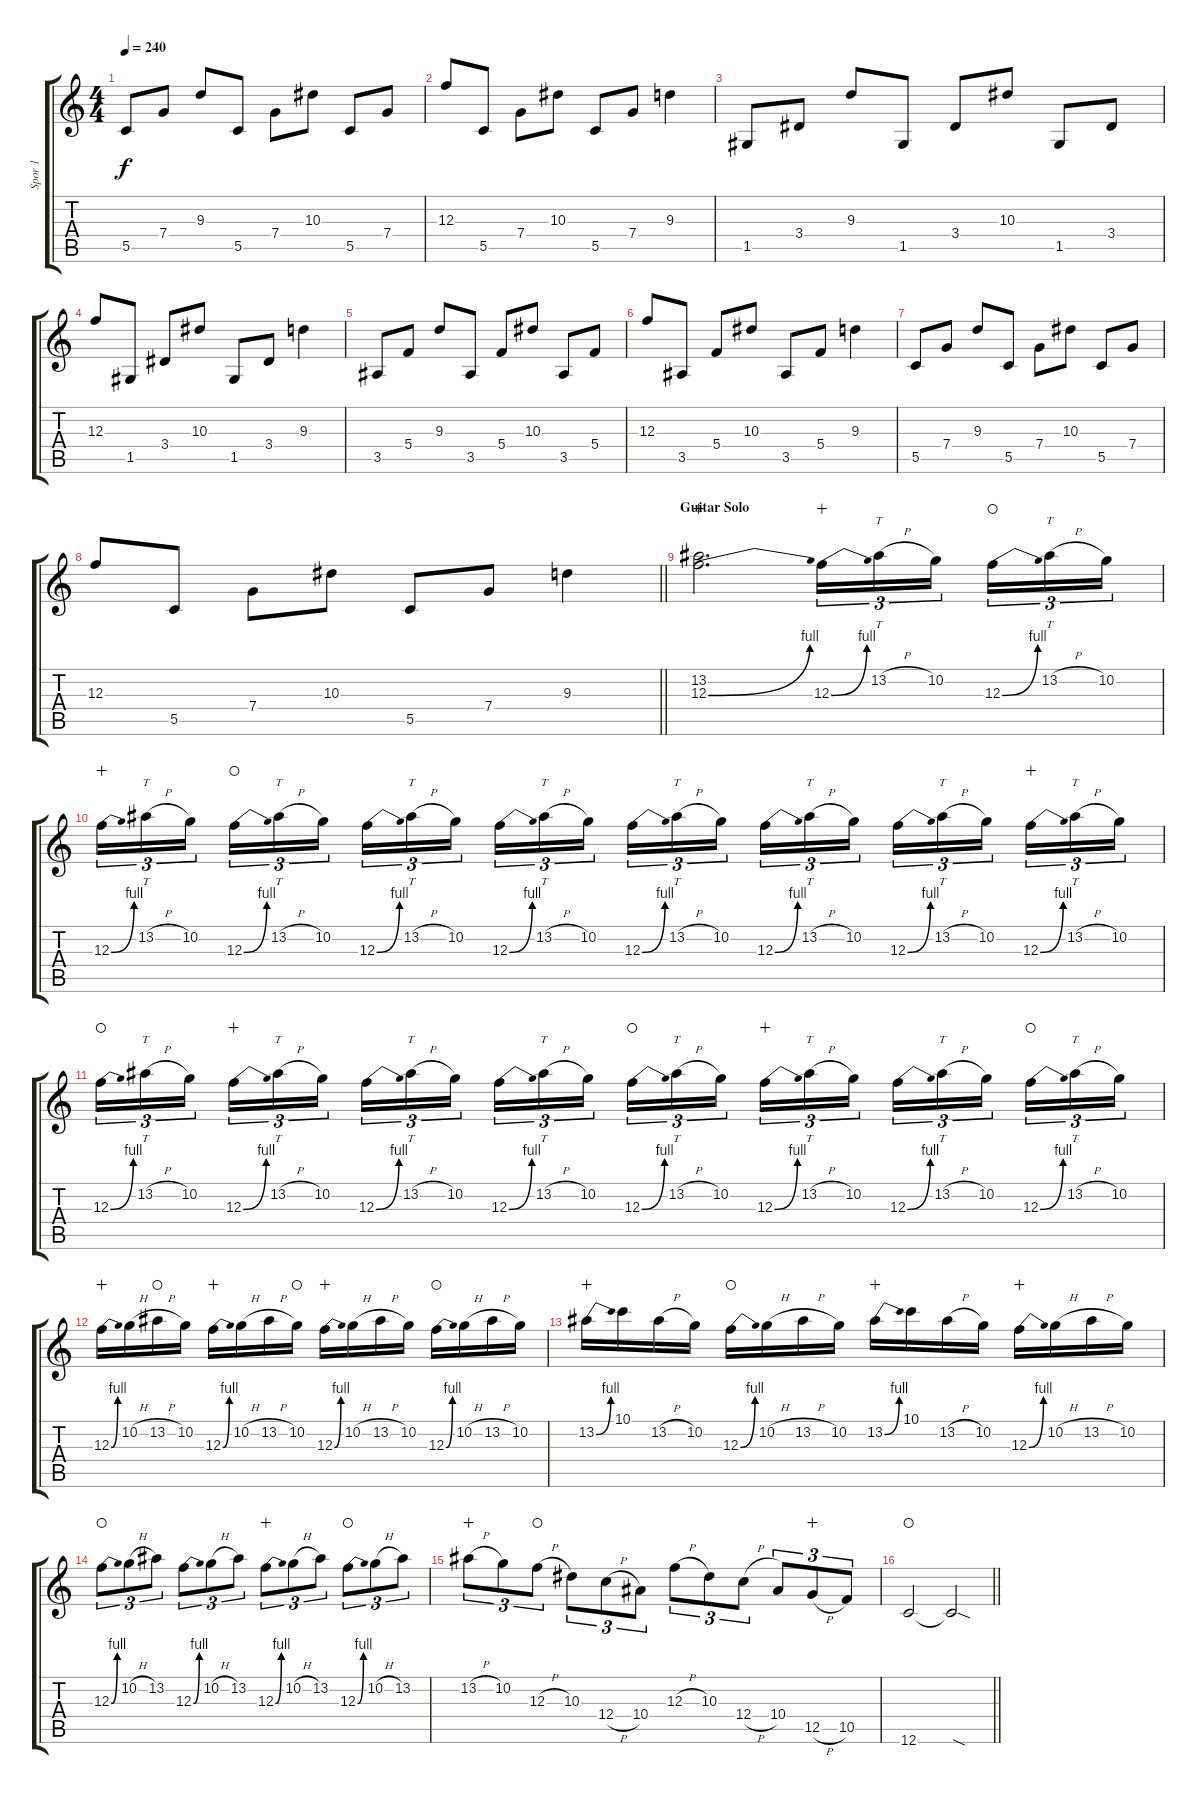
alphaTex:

\track ("Spor 1" "Spor 1") {instrument distortionguitar}
\staff {score tabs}
\tuning (D4 A3 F3 C3 G2 C2) {hide}
\ts (4 4)
\tempo 240
\clef g2
\ks c
5.5.8{dy f} 7.4.8 9.3.8 5.5.8 7.4.8 10.3.8 5.5.8 7.4.8 |
12.3.8 5.5.8 7.4.8 10.3.8 5.5.8 7.4.8 9.3.4 |
1.5.8 3.4.8 9.3.8 1.5.8 3.4.8 10.3.8 1.5.8 3.4.8 |
12.3.8 1.5.8 3.4.8 10.3.8 1.5.8 3.4.8 9.3.4 |
3.5.8 5.4.8 9.3.8 3.5.8 5.4.8 10.3.8 3.5.8 5.4.8 |
12.3.8 3.5.8 5.4.8 10.3.8 3.5.8 5.4.8 9.3.4 |
5.5.8 7.4.8 9.3.8 5.5.8 7.4.8 10.3.8 5.5.8 7.4.8 |
\barLineRight lightlight
12.3.8 5.5.8 7.4.8 10.3.8 5.5.8 7.4.8 9.3.4 |
\section ("" "Guitar Solo")
(13.2 12.3{be (bend 0 0 60 4)}).2{d wahc} 12.3{be (bend 0 0 60 4)}.16{tu (3 2) wahc} 13.2{h}.16{tt tu (3 2)} 10.2.16{tu (3 2) beam splitsecondary} 12.3{be (bend 0 0 60 4)}.16{tu (3 2) waho} 13.2{h}.16{tt tu (3 2)} 10.2.16{tu (3 2)} |
12.3{be (bend 0 0 60 4)}.16{tu (3 2) wahc} 13.2{h}.16{tt tu (3 2)} 10.2.16{tu (3 2) beam splitsecondary} 12.3{be (bend 0 0 60 4)}.16{tu (3 2) waho} 13.2{h}.16{tt tu (3 2)} 10.2.16{tu (3 2)} 12.3{be (bend 0 0 60 4)}.16{tu (3 2)} 13.2{h}.16{tt tu (3 2)} 10.2.16{tu (3 2) beam splitsecondary} 12.3{be (bend 0 0 60 4)}.16{tu (3 2)} 13.2{h}.16{tt tu (3 2)} 10.2.16{tu (3 2)} 12.3{be (bend 0 0 60 4)}.16{tu (3 2)} 13.2{h}.16{tt tu (3 2)} 10.2.16{tu (3 2) beam splitsecondary} 12.3{be (bend 0 0 60 4)}.16{tu (3 2)} 13.2{h}.16{tt tu (3 2)} 10.2.16{tu (3 2)} 12.3{be (bend 0 0 60 4)}.16{tu (3 2)} 13.2{h}.16{tt tu (3 2)} 10.2.16{tu (3 2) beam splitsecondary} 12.3{be (bend 0 0 60 4)}.16{tu (3 2) wahc} 13.2{h}.16{tt tu (3 2)} 10.2.16{tu (3 2)} |
12.3{be (bend 0 0 60 4)}.16{tu (3 2) waho} 13.2{h}.16{tt tu (3 2)} 10.2.16{tu (3 2) beam splitsecondary} 12.3{be (bend 0 0 60 4)}.16{tu (3 2) wahc} 13.2{h}.16{tt tu (3 2)} 10.2.16{tu (3 2)} 12.3{be (bend 0 0 60 4)}.16{tu (3 2)} 13.2{h}.16{tt tu (3 2)} 10.2.16{tu (3 2) beam splitsecondary} 12.3{be (bend 0 0 60 4)}.16{tu (3 2)} 13.2{h}.16{tt tu (3 2)} 10.2.16{tu (3 2)} 12.3{be (bend 0 0 60 4)}.16{tu (3 2) waho} 13.2{h}.16{tt tu (3 2)} 10.2.16{tu (3 2) beam splitsecondary} 12.3{be (bend 0 0 60 4)}.16{tu (3 2) wahc} 13.2{h}.16{tt tu (3 2)} 10.2.16{tu (3 2)} 12.3{be (bend 0 0 60 4)}.16{tu (3 2)} 13.2{h}.16{tt tu (3 2)} 10.2.16{tu (3 2) beam splitsecondary} 12.3{be (bend 0 0 60 4)}.16{tu (3 2) waho} 13.2{h}.16{tt tu (3 2)} 10.2.16{tu (3 2)} |
12.3{be (bend 0 0 60 4)}.16{wahc} 10.2{h}.16 13.2{h}.16{waho} 10.2.16 12.3{be (bend 0 0 60 4)}.16{wahc} 10.2{h}.16 13.2{h}.16 10.2.16{waho} 12.3{be (bend 0 0 60 4)}.16{wahc} 10.2{h}.16 13.2{h}.16 10.2.16 12.3{be (bend 0 0 60 4)}.16{waho} 10.2{h}.16 13.2{h}.16 10.2.16 |
13.2{be (bend 0 0 60 4)}.16{wahc} 10.1.16 13.2{h}.16 10.2.16 12.3{be (bend 0 0 60 4)}.16{waho} 10.2{h}.16 13.2{h}.16 10.2.16 13.2{be (bend 0 0 60 4)}.16{wahc} 10.1.16 13.2{h}.16 10.2.16 12.3{be (bend 0 0 60 4)}.16{wahc} 10.2{h}.16 13.2{h}.16 10.2.16 |
12.3{be (bend 0 0 60 4)}.8{tu (3 2) waho} 10.2{h}.8{tu (3 2)} 13.2.8{tu (3 2)} 12.3{be (bend 0 0 60 4)}.8{tu (3 2)} 10.2{h}.8{tu (3 2)} 13.2.8{tu (3 2)} 12.3{be (bend 0 0 60 4)}.8{tu (3 2) wahc} 10.2{h}.8{tu (3 2)} 13.2.8{tu (3 2)} 12.3{be (bend 0 0 60 4)}.8{tu (3 2) waho} 10.2{h}.8{tu (3 2)} 13.2.8{tu (3 2)} |
13.2{h}.8{tu (3 2) wahc} 10.2.8{tu (3 2)} 12.3{h}.8{tu (3 2) waho} 10.3.8{tu (3 2)} 12.4{h}.8{tu (3 2)} 10.4.8{tu (3 2)} 12.3{h}.8{tu (3 2)} 10.3.8{tu (3 2)} 12.4{h}.8{tu (3 2)} 10.4.8{tu (3 2)} 12.5{h}.8{tu (3 2) wahc} 10.5.8{tu (3 2)} |
\barLineRight lightlight
12.6.2{waho} 12.6{sod t}.2
